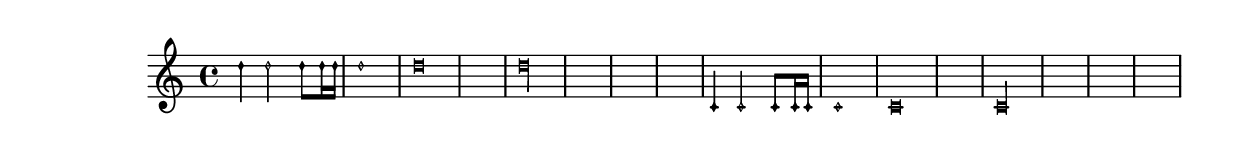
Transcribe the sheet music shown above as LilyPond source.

\version "2.4.0"
\header {
    
texidoc = "There is limited support for mensural notation: note head
shapes are available. Mensural stems are centered on the note heads,
both for up and down stems."

}


\score { { \context Voice { 
    \override NoteHead  #'style = #'mensural
\transpose c d'' {  c4 c2 c8  c16 c16  c1 c\breve c\longa }
\transpose c c' { c4 c2 c8  c16 c16  c1 c\breve c\longa }
}}}

